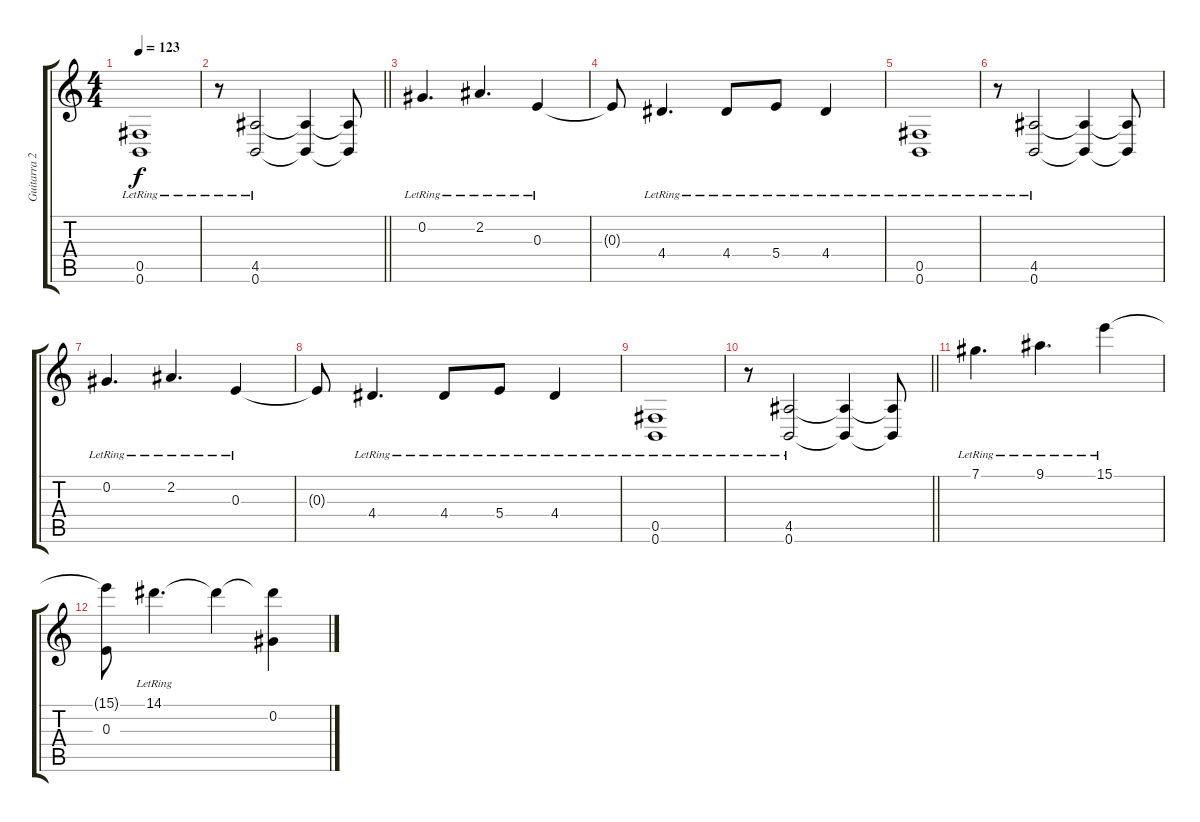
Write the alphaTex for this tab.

\track ("Guitarra 2" "Guitarra 2") {instrument acousticguitarsteel}
\staff {score tabs}
\tuning (Db4 Ab3 E3 B2 Gb2 B1) {hide}
\ts (4 4)
\tempo 123
\clef g2
\ks c
(0.5{lr} 0.6{lr}).1{dy f} |
\barLineRight lightlight
r.8 (4.5{lr} 0.6{lr}).2 (4.5{t} 0.6{t}).4 (4.5{t} 0.6{t}).8 |
0.2{lr}.4{d} 2.2{lr}.4{d} 0.3{lr}.4 |
0.3{t}.8 4.4{lr}.4{d} 4.4{lr}.8 5.4{lr}.8 4.4{lr}.4 |
(0.5{lr} 0.6{lr}).1 |
r.8 (4.5{lr} 0.6{lr}).2 (4.5{t} 0.6{t}).4 (4.5{t} 0.6{t}).8 |
0.2{lr}.4{d} 2.2{lr}.4{d} 0.3{lr}.4 |
0.3{t}.8 4.4{lr}.4{d} 4.4{lr}.8 5.4{lr}.8 4.4{lr}.4 |
(0.5{lr} 0.6{lr}).1 |
\barLineRight lightlight
r.8 (4.5{lr} 0.6{lr}).2 (4.5{t} 0.6{t}).4 (4.5{t} 0.6{t}).8 |
7.1{lr}.4{d} 9.1{lr}.4{d} 15.1{lr}.4 |
(15.1{t} 0.3).8 14.1{lr}.4{d} 14.1{t}.4 (14.1{t} 0.2).4
